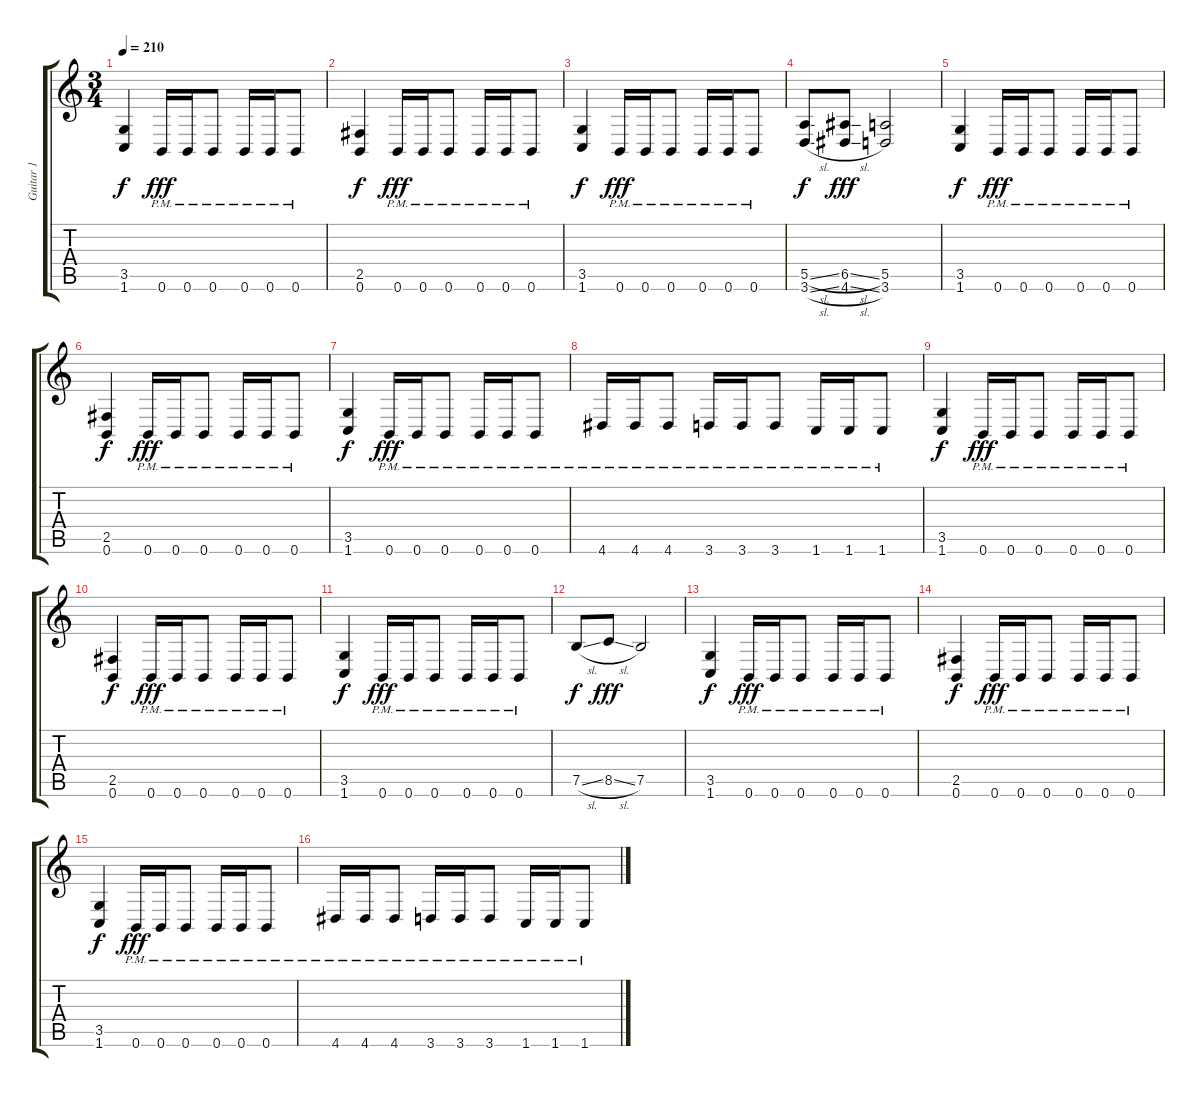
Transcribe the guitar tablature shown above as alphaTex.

\track ("Guitar 1" "Guitar 1") {instrument distortionguitar}
\staff {score tabs}
\tuning (B3 Gb3 D3 A2 E2 B1) {hide}
\ts (3 4)
\tempo 210
\clef g2
\ks c
(3.5 1.6).4{dy f} 0.6{pm}.16{dy fff} 0.6{pm}.16 0.6{pm}.8 0.6{pm}.16 0.6{pm}.16 0.6{pm}.8 |
(2.5 0.6).4{dy f} 0.6{pm}.16{dy fff} 0.6{pm}.16 0.6{pm}.8 0.6{pm}.16 0.6{pm}.16 0.6{pm}.8 |
(3.5 1.6).4{dy f} 0.6{pm}.16{dy fff} 0.6{pm}.16 0.6{pm}.8 0.6{pm}.16 0.6{pm}.16 0.6{pm}.8 |
(5.5{sl} 3.6{sl}).8{dy f} (6.5{sl} 4.6{sl}).8{dy fff} (5.5 3.6).2 |
(3.5 1.6).4{dy f} 0.6{pm}.16{dy fff} 0.6{pm}.16 0.6{pm}.8 0.6{pm}.16 0.6{pm}.16 0.6{pm}.8 |
(2.5 0.6).4{dy f} 0.6{pm}.16{dy fff} 0.6{pm}.16 0.6{pm}.8 0.6{pm}.16 0.6{pm}.16 0.6{pm}.8 |
(3.5 1.6).4{dy f} 0.6{pm}.16{dy fff} 0.6{pm}.16 0.6{pm}.8 0.6{pm}.16 0.6{pm}.16 0.6{pm}.8 |
4.6{pm}.16 4.6{pm}.16 4.6{pm}.8 3.6{pm}.16 3.6{pm}.16 3.6{pm}.8 1.6{pm}.16 1.6{pm}.16 1.6{pm}.8 |
(3.5 1.6).4{dy f} 0.6{pm}.16{dy fff} 0.6{pm}.16 0.6{pm}.8 0.6{pm}.16 0.6{pm}.16 0.6{pm}.8 |
(2.5 0.6).4{dy f} 0.6{pm}.16{dy fff} 0.6{pm}.16 0.6{pm}.8 0.6{pm}.16 0.6{pm}.16 0.6{pm}.8 |
(3.5 1.6).4{dy f} 0.6{pm}.16{dy fff} 0.6{pm}.16 0.6{pm}.8 0.6{pm}.16 0.6{pm}.16 0.6{pm}.8 |
7.5{sl}.8{dy f} 8.5{sl}.8{dy fff} 7.5.2 |
(3.5 1.6).4{dy f} 0.6{pm}.16{dy fff} 0.6{pm}.16 0.6{pm}.8 0.6{pm}.16 0.6{pm}.16 0.6{pm}.8 |
(2.5 0.6).4{dy f} 0.6{pm}.16{dy fff} 0.6{pm}.16 0.6{pm}.8 0.6{pm}.16 0.6{pm}.16 0.6{pm}.8 |
(3.5 1.6).4{dy f} 0.6{pm}.16{dy fff} 0.6{pm}.16 0.6{pm}.8 0.6{pm}.16 0.6{pm}.16 0.6{pm}.8 |
4.6{pm}.16 4.6{pm}.16 4.6{pm}.8 3.6{pm}.16 3.6{pm}.16 3.6{pm}.8 1.6{pm}.16 1.6{pm}.16 1.6{pm}.8
